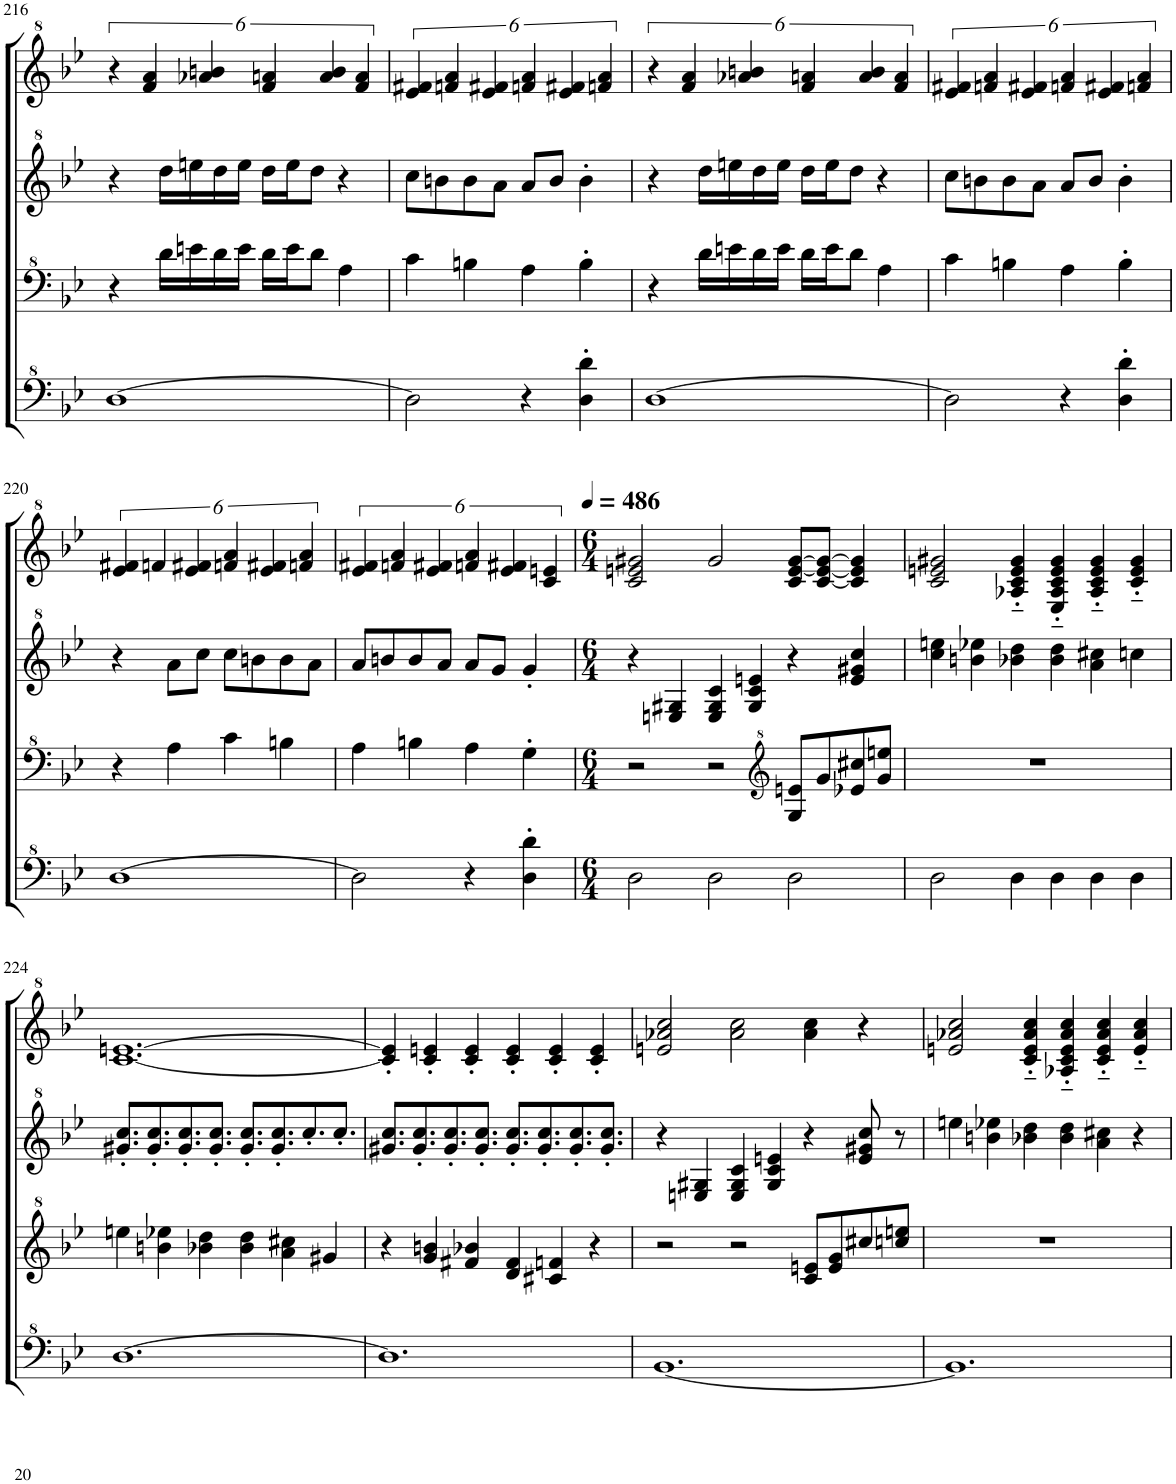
**kern	**kern	**kern	**kern
*part1	*part1	*part1	*part1
*staff4	*staff3	*staff2	*staff1
*I"Model III	*	*	*
!!LO:PB:g=z
*clefF^4	*clefF^4	*clefG^2	*clefG^2
*k[b-e-]	*k[b-e-]	*k[b-e-]	*k[b-e-]
*M2/2	*M2/2	*M2/2	*M2/2
=216	=216	=216	=216
[1d	4r	4r	6r
.	.	.	6ff/ 6aa/
.	16dd\LL	16ddd\LL	.
.	16een\	16eeen\	.
.	.	.	6aa-X/ 6bbn/
.	16dd\	16ddd\	.
.	16ee\JJ	16eee\JJ	.
.	16dd\LL	16ddd\LL	6ff/ 6aan/
.	16ee\J	16eee\J	.
.	8dd\J	8ddd\J	.
.	.	.	6aa/ 6bb/
.	4a\	4r	.
.	.	.	6ff/ 6aa/
=217	=217	=217	=217
2d\]	4cc\	8ccc\L	6ee-/ 6ff#X/
.	.	8bbn\	.
.	.	.	6ffn/ 6aa/
.	4bn\	8bb\	.
.	.	.	6ee-/ 6ff#X/
.	.	8aa\J	.
4r	4a\	8aa/L	6ffn/ 6aa/
.	.	8bb/J	.
.	.	.	6ee-/ 6ff#X/
4d\' 4dd\'	4b'\	4bb'\	.
.	.	.	6ffn/ 6aa/
=218	=218	=218	=218
[1d	4r	4r	6r
.	.	.	6ff/ 6aa/
.	16dd\LL	16ddd\LL	.
.	16een\	16eeen\	.
.	.	.	6aa-X/ 6bbn/
.	16dd\	16ddd\	.
.	16ee\JJ	16eee\JJ	.
.	16dd\LL	16ddd\LL	6ff/ 6aan/
.	16ee\J	16eee\J	.
.	8dd\J	8ddd\J	.
.	.	.	6aa/ 6bb/
.	4a\	4r	.
.	.	.	6ff/ 6aa/
=219	=219	=219	=219
2d\]	4cc\	8ccc\L	6ee-/ 6ff#X/
.	.	8bbn\	.
.	.	.	6ffn/ 6aa/
.	4bn\	8bb\	.
.	.	.	6ee-/ 6ff#X/
.	.	8aa\J	.
4r	4a\	8aa/L	6ffn/ 6aa/
.	.	8bb/J	.
.	.	.	6ee-/ 6ff#X/
4d\' 4dd\'	4b'\	4bb'\	.
.	.	.	6ffn/ 6aa/
!!LO:LB:g=z
=220	=220	=220	=220
[1d	4r	4r	6ee-/ 6ff#X/
.	.	.	6ffn/
.	4a\	8aa\L	.
.	.	.	6ee-/ 6ff#X/
.	.	8ccc\J	.
.	4cc\	8ccc\L	6ffn/ 6aa/
.	.	8bbn\	.
.	.	.	6ee-/ 6ff#X/
.	4bn\	8bb\	.
.	.	.	6ffn/ 6aa/
.	.	8aa\J	.
=221	=221	=221	=221
2d\]	4a\	8aa/L	6ee-/ 6ff#X/
.	.	8bbn/	.
.	.	.	6ffn/ 6aa/
.	4bn\	8bb/	.
.	.	.	6ee-/ 6ff#X/
.	.	8aa/J	.
4r	4a\	8aa/L	6ffn/ 6aa/
.	.	8gg/J	.
.	.	.	6ee-/ 6ff#X/
4d\' 4dd\'	4g'\	4gg'/	.
.	.	.	6cc/ 6een/
=222	=222	=222	=222
*M6/4	*M6/4	*M6/4	*M6/4
*	*	*	*MM486
2d\	2r	4r	2cc/ 2een/ 2gg#X/
.	.	4en/ 4g#X/	.
2d\	2r	4e/ 4g#/ 4cc/	2gg#/
.	.	4g#/ 4cc/ 4een/	.
*	*clefG^2	*	*
2d\	8g/ 8een/L	4r	8cc/ [8ee/ [8gg#/L
.	8gg/	.	[8cc/ 8ee/_ 8gg#/_J
.	8ee-X/ 8ccc#X/	4ee/ 4gg#X/ 4ccc/	4cc/] 4ee/] 4gg#/]
.	8gg/ 8eeen/J	.	.
=223	=223	=223	=223
2d\	1.r	4ccc\ 4eeen\	2cc/ 2een/ 2gg#X/
.	.	4bbn\ 4eee-X\	.
4d\	.	4bb-X\ 4ddd\	4a-X/'~ 4cc/'~ 4ee/'~ 4gg#/'~
4d\	.	4bb-\ 4ddd\	4e-/'~ 4a-/'~ 4cc/'~ 4ee/'~ 4gg#/'~
4d\	.	4aa\ 4ccc#X\	4a-/'~ 4cc/'~ 4ee/'~ 4gg#/'~
4d\	.	4cccn\	4cc/'~ 4ee/'~ 4gg#/'~
!!LO:LB:g=z
=224	=224	=224	=224
[1.d	4eeen\	8.gg#X/' 8.ccc/'L	[1.cc [1.een
.	.	8.gg#/' 8.ccc/'	.
.	4bbn\ 4eee-X\	.	.
.	.	8.gg#/' 8.ccc/'	.
.	4bb-X\ 4ddd\	.	.
.	.	8.gg#/' 8.ccc/'J	.
.	4bb-\ 4ddd\	8.gg#/' 8.ccc/'L	.
.	.	8.gg#/' 8.ccc/'	.
.	4aa\ 4ccc#X\	.	.
.	.	8.ccc'/	.
.	4gg#X/	.	.
.	.	8.ccc'/J	.
=225	=225	=225	=225
1.d]	4r	8.gg#X/ 8.ccc/L	4cc/]' 4ee/]'
.	.	8.gg#/' 8.ccc/'	.
.	4gg/ 4bbn/	.	4cc/' 4een/'
.	.	8.gg#/' 8.ccc/'	.
.	4ff#X/ 4bb-X/	.	4cc/' 4ee/'
.	.	8.gg#/' 8.ccc/'J	.
.	4dd/ 4ff#/	8.gg#/' 8.ccc/'L	4cc/' 4ee/'
.	.	8.gg#/' 8.ccc/'	.
.	4cc#X/ 4ffn/	.	4cc/' 4ee/'
.	.	8.gg#/' 8.ccc/'	.
.	4r	.	4cc/' 4ee/'
.	.	8.gg#/' 8.ccc/'J	.
=226	=226	=226	=226
[1.B-	2r	4r	2een/ 2aa-X/ 2ccc/
.	.	4en/ 4g#X/	.
.	2r	4e/ 4g#/ 4cc/	2aa-\ 2ccc\
.	.	4g#/ 4cc/ 4een/	.
.	8cc/ 8een/L	4r	4aa-\ 4ccc\
.	8ee/ 8gg/	.	.
.	8ccc#X/	8ee/ 8gg#X/ 8ccc/	4r
.	8cccn/ 8eeen/J	8r	.
=227	=227	=227	=227
1.B-]	1.r	4eeen\	2een/ 2aa-X/ 2ccc/
.	.	4bbn\ 4eee-X\	.
.	.	4bb-X\ 4ddd\	4cc/'~ 4ee/'~ 4aa-/'~ 4ccc/'~
.	.	4bb-\ 4ddd\	4a-X/'~ 4cc/'~ 4ee/'~ 4aa-/'~ 4ccc/'~
.	.	4aa\ 4ccc#X\	4cc/'~ 4ee/'~ 4aa-/'~ 4ccc/'~
.	.	4r	4ee/'~ 4aa-/'~ 4ccc/'~
=	=	=	=
*-	*-	*-	*-
